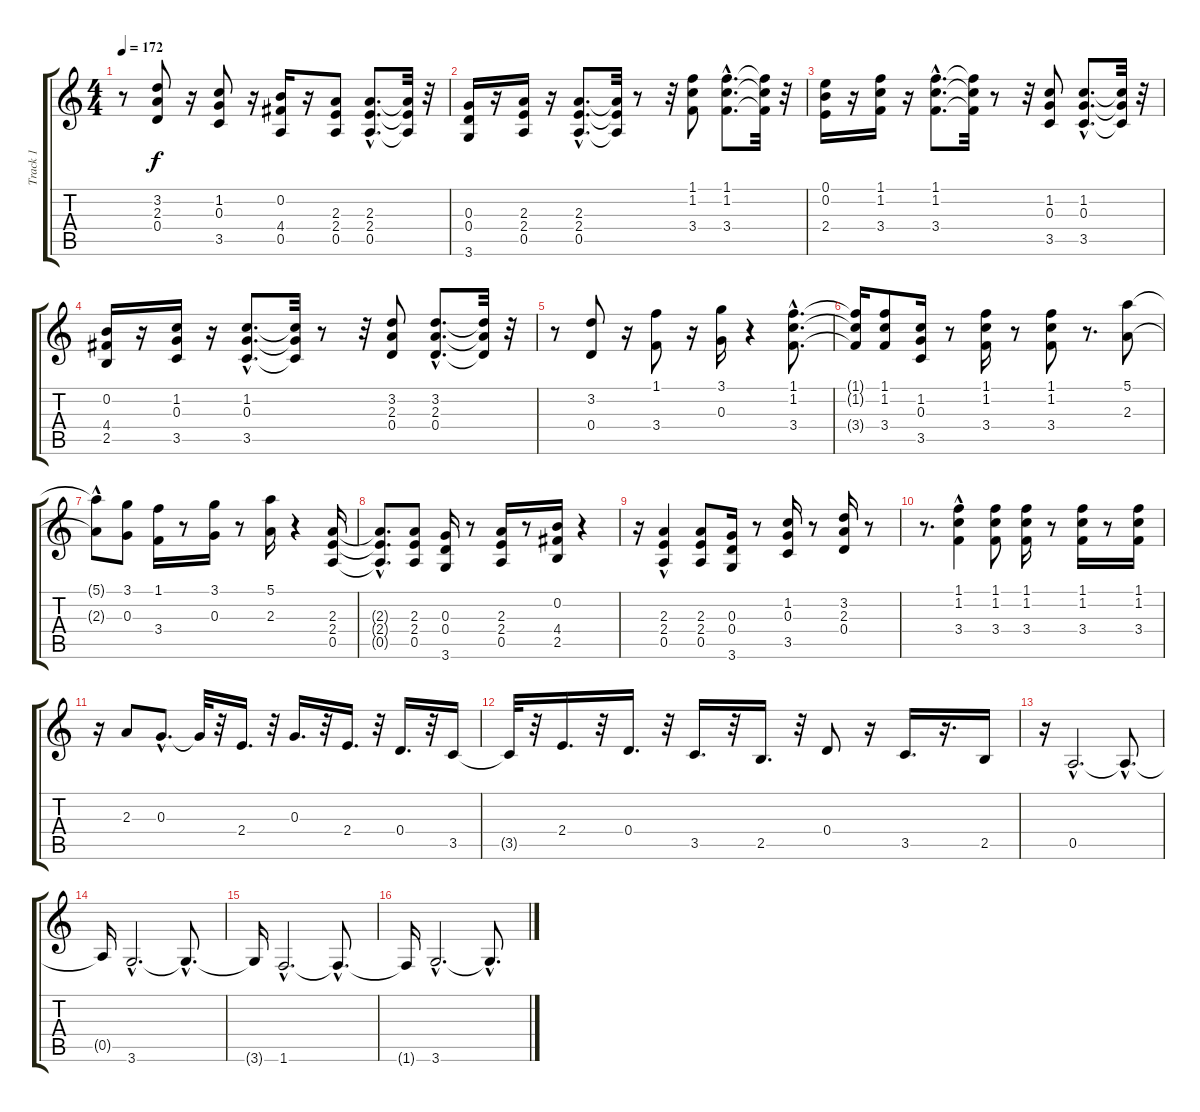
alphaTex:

\track ("Track 1" "Track 1") {instrument distortionguitar}
\staff {score tabs}
\tuning (E4 B3 G3 D3 A2 E2) {hide}
\ts (4 4)
\tempo 172
\clef g2
\ks c
r.8{dy f} (3.2 2.3 0.4).8 r.16 (1.2 0.3 3.5).8 r.16 (0.2 4.4 0.5).16 r.16 (2.3 2.4 0.5).8 (2.3{hac} 2.4{hac} 0.5{hac}).8{d} (2.3{t} 2.4{t} 0.5{t}).32 r.32 |
(0.3 0.4 3.6).16 r.16 (2.3 2.4 0.5).16 r.16 (2.3{hac} 2.4{hac} 0.5{hac}).8{d} (2.3{t} 2.4{t} 0.5{t}).32 r.8 r.32 (1.1 1.2 3.4).8 (1.1{hac} 1.2{hac} 3.4{hac}).8{d} (1.1{t} 1.2{t} 3.4{t}).32 r.32 |
(0.1 0.2 2.4).16 r.16 (1.1 1.2 3.4).16 r.16 (1.1{hac} 1.2{hac} 3.4{hac}).8{d} (1.1{t} 1.2{t} 3.4{t}).32 r.8 r.32 (1.2 0.3 3.5).8 (1.2{hac} 0.3{hac} 3.5{hac}).8{d} (1.2{t} 0.3{t} 3.5{t}).32 r.32 |
(0.2 4.4 2.5).16 r.16 (1.2 0.3 3.5).16 r.16 (1.2{hac} 0.3{hac} 3.5{hac}).8{d} (1.2{t} 0.3{t} 3.5{t}).32 r.8 r.32 (3.2 2.3 0.4).8 (3.2{hac} 2.3{hac} 0.4{hac}).8{d} (3.2{t} 2.3{t} 0.4{t}).32 r.32 |
r.8 (3.2 0.4).8 r.16 (1.1 3.4).8 r.16 (3.1 0.3).16 r.4 (1.1{hac} 1.2{hac} 3.4{hac}).8{d} |
(1.1{t} 1.2{t} 3.4{t}).16 (1.1 1.2 3.4).8 (1.2 0.3 3.5).16 r.8 (1.1 1.2 3.4).16 r.8 (1.1 1.2 3.4).8 r.8{d} (5.1 2.3).8 |
(5.1{t} 2.3{hac t}).8 (3.1 0.3).8 (1.1 3.4).16 r.8 (3.1 0.3).16 r.8 (5.1 2.3).16 r.4 (2.3 2.4 0.5).16 |
(2.3{hac t} 2.4{t} 0.5{t}).8{d} (2.3 2.4 0.5).8 (0.3 0.4 3.6).16 r.8 (2.3 2.4 0.5).16 r.8 (0.2 4.4 2.5).16 r.4 |
r.16 (2.3 2.4{hac} 0.5{hac}).4 (2.3 2.4 0.5).8 (0.3 0.4 3.6).16 r.8 (1.2 0.3 3.5).16 r.8 (3.2 2.3 0.4).16 r.8 |
r.8{d} (1.1 1.2{hac} 3.4{hac}).4 (1.1 1.2 3.4).8 (1.1 1.2 3.4).16 r.8 (1.1 1.2 3.4).16 r.8 (1.1 1.2 3.4).16 |
r.16 2.3.8 0.3{hac}.8{d} 0.3{t}.32 r.32 2.4.16{d} r.32 0.3.16{d} r.32 2.4.16{d} r.32 0.4.16{d} r.32 3.5.16 |
3.5{t}.32 r.32 2.4.16{d} r.32 0.4.16{d} r.32 3.5.16{d} r.32 2.5.16{d} r.32 0.4.8 r.16 3.5.16{d} r.16{d} 2.5.16 |
r.16 0.5{hac}.2{d} 0.5{hac t}.8{d} |
0.5{t}.16 3.6{hac}.2{d} 3.6{hac t}.8{d} |
3.6{t}.16 1.6{hac}.2{d} 1.6{hac t}.8{d} |
1.6{t}.16 3.6{hac}.2{d} 3.6{hac t}.8{d}
